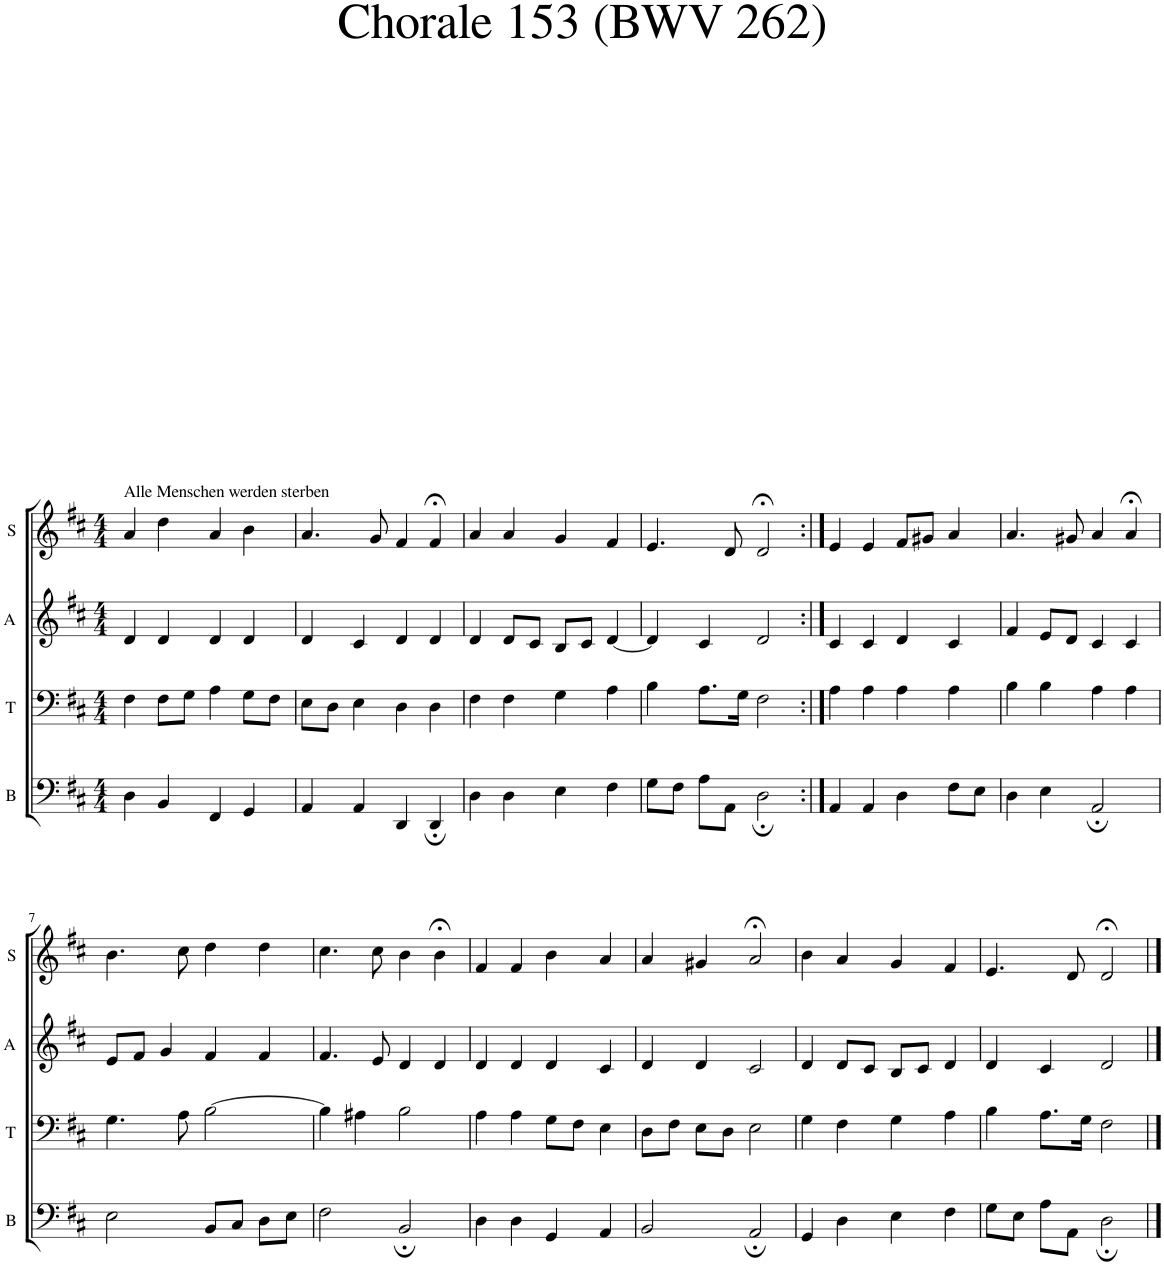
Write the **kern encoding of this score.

**kern	**kern	**kern	**kern
*part4	*part3	*part2	*part1
*staff4	*staff3	*staff2	*staff1
*I"B	*I"T	*I"A	*I"S
*I'B	*I'T	*I'A	*I'S
*clefF4	*clefF4	*clefG2	*clefG2
*k[f#c#]	*k[f#c#]	*k[f#c#]	*k[f#c#]
*M4/4	*M4/4	*M4/4	*M4/4
=1	=1	=1	=1
!	!	!	!LO:TX:a:t=Alle Menschen werden sterben
4D\	4F#\	4d/	4a/
4BB/	8F#\L	4d/	4dd\
.	8G\J	.	.
4FF#/	4A\	4d/	4a/
4GG/	8G\L	4d/	4b\
.	8F#\J	.	.
=2	=2	=2	=2
4AA/	8E\L	4d/	4.a/
.	8D\J	.	.
4AA/	4E\	4c#/	.
.	.	.	8g/
4DD/	4D\	4d/	4f#/
4DD;/	4D\	4d/	4f#;</
=3	=3	=3	=3
4D\	4F#\	4d/	4a/
4D\	4F#\	8d/L	4a/
.	.	8c#/J	.
4E\	4G\	8B/L	4g/
.	.	8c#/J	.
4F#\	4A\	[4d/	4f#/
=4	=4	=4	=4
8G\L	4B\	4d/]	4.e/
8F#\J	.	.	.
8A\L	8.A\L	4c#/	.
8AA\J	.	.	8d/
.	16G\Jk	.	.
2D;\	2F#\	2d/	2d;</
=5:|!	=5:|!	=5:|!	=5:|!
4AA/	4A\	4c#/	4e/
4AA/	4A\	4c#/	4e/
4D\	4A\	4d/	8f#/L
.	.	.	8g#X/J
8F#\L	4A\	4c#/	4a/
8E\J	.	.	.
=6	=6	=6	=6
4D\	4B\	4f#/	4.a/
4E\	4B\	8e/L	.
.	.	8d/J	8g#X/
2AA;/	4A\	4c#/	4a/
.	4A\	4c#/	4a;</
!!LO:LB:g=z
=7	=7	=7	=7
2E\	4.G\	8e/L	4.b\
.	.	8f#/J	.
.	.	4g/	.
.	8A\	.	8cc#\
8BB/L	[2B\	4f#/	4dd\
8C#/J	.	.	.
8D\L	.	4f#/	4dd\
8E\J	.	.	.
=8	=8	=8	=8
2F#\	4B\]	4.f#/	4.cc#\
.	4A#X\	.	.
.	.	8e/	8cc#\
2BB;/	2B\	4d/	4b\
.	.	4d/	4b;<\
=9	=9	=9	=9
4D\	4A\	4d/	4f#/
4D\	4A\	4d/	4f#/
4GG/	8G\L	4d/	4b\
.	8F#\J	.	.
4AA/	4E\	4c#/	4a/
=10	=10	=10	=10
2BB/	8D\L	4d/	4a/
.	8F#\J	.	.
.	8E\L	4d/	4g#X/
.	8D\J	.	.
2AA;/	2E\	2c#/	2a;</
=11	=11	=11	=11
4GG/	4G\	4d/	4b\
4D\	4F#\	8d/L	4a/
.	.	8c#/J	.
4E\	4G\	8B/L	4g/
.	.	8c#/J	.
4F#\	4A\	4d/	4f#/
=12	=12	=12	=12
8G\L	4B\	4d/	4.e/
8E\J	.	.	.
8A\L	8.A\L	4c#/	.
8AA\J	.	.	8d/
.	16G\Jk	.	.
2D;\	2F#\	2d/	2d;</
==	==	==	==
*-	*-	*-	*-
